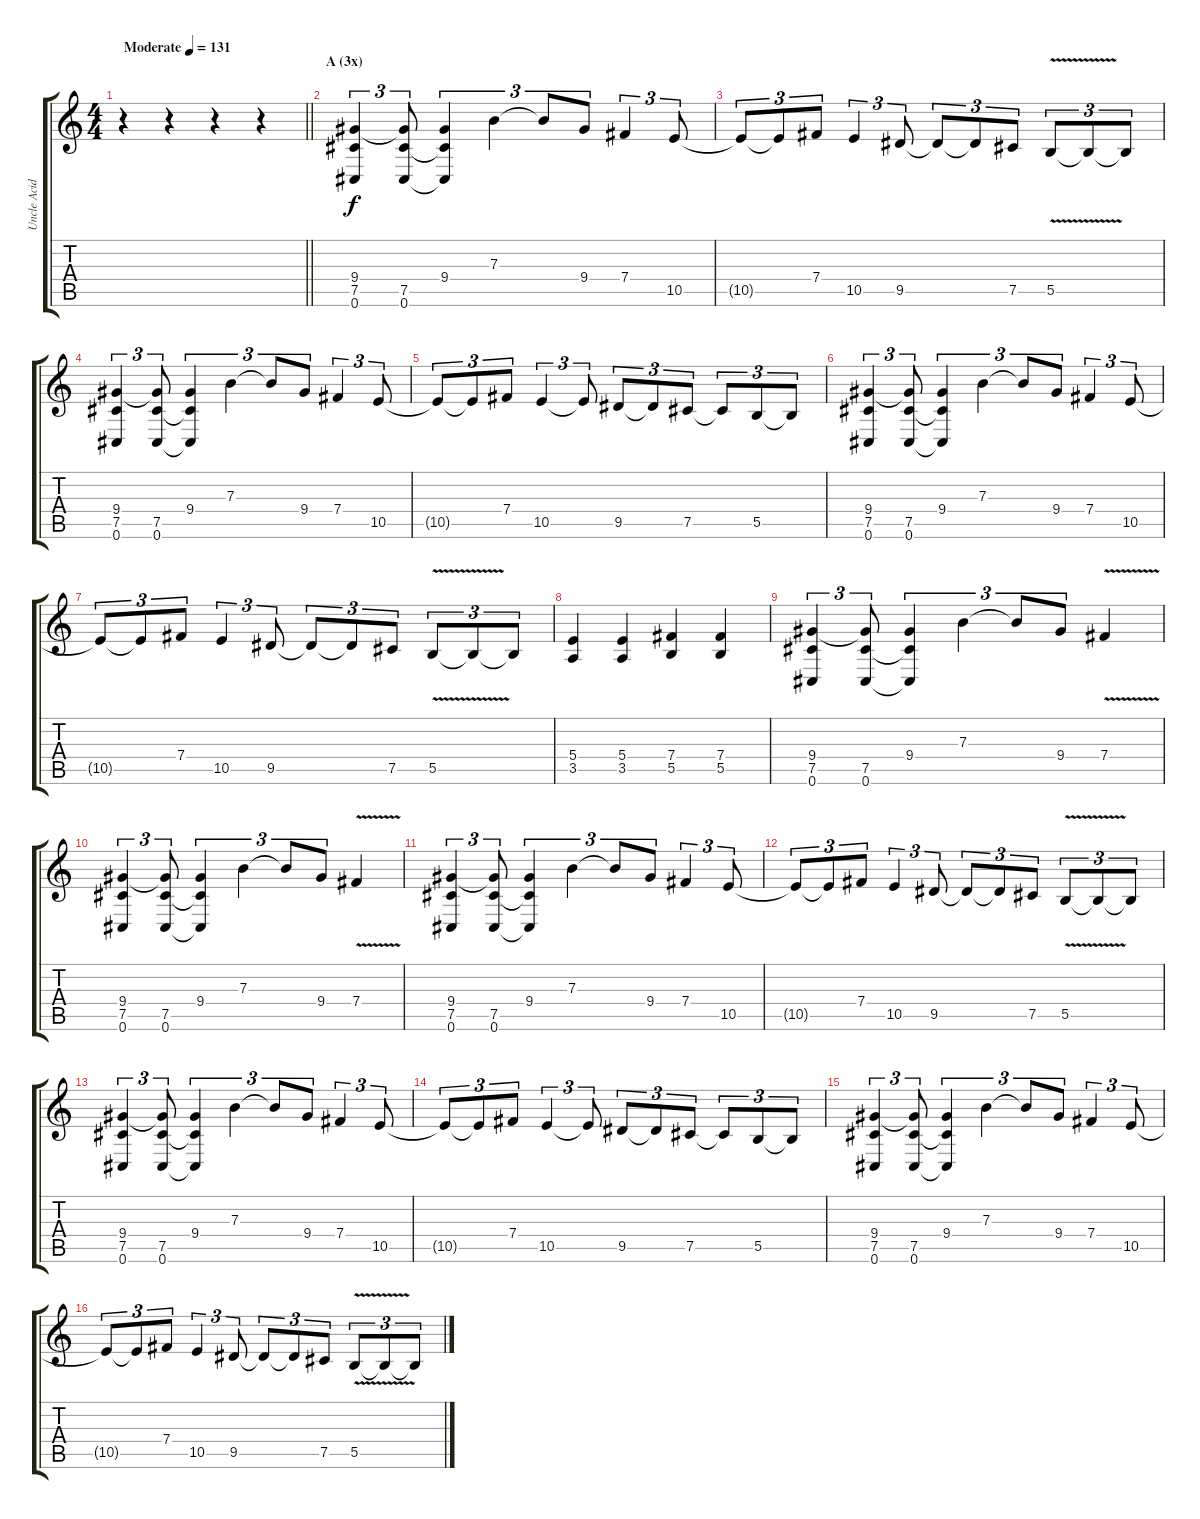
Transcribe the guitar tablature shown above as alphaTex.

\track ("Uncle Acid (rhythm guitar)" "Uncle Acid") {instrument overdrivenguitar}
\staff {score tabs}
\tuning (Db4 Ab3 E3 B2 Gb2 Db2) {hide}
\ts (4 4)
\tempo (131 "Moderate")
\clef g2
\barLineRight lightlight
\ks c
r.4{dy f instrument overdrivenguitar} r.4 r.4 r.4 |
\section ("" "A (3x)")
(9.4 7.5 0.6).4{tu (3 2)} (9.4{t} 7.5 0.6).8{tu (3 2)} (9.4 7.5{t} 0.6{t}).4{tu (3 2)} 7.3.4{tu (3 2)} 7.3{t}.8{tu (3 2)} 9.4.8{tu (3 2)} 7.4.4{tu (3 2)} 10.5.8{tu (3 2)} |
10.5{t}.8{tu (3 2)} 10.5{t}.8{tu (3 2)} 7.4.8{tu (3 2)} 10.5.4{tu (3 2)} 9.5.8{tu (3 2)} 9.5{t}.8{tu (3 2)} 9.5{t}.8{tu (3 2)} 7.5.8{tu (3 2)} 5.5{v}.8{tu (3 2)} 5.5{t}.8{tu (3 2)} 5.5{t}.8{tu (3 2)} |
(9.4 7.5 0.6).4{tu (3 2)} (9.4{t} 7.5 0.6).8{tu (3 2)} (9.4 7.5{t} 0.6{t}).4{tu (3 2)} 7.3.4{tu (3 2)} 7.3{t}.8{tu (3 2)} 9.4.8{tu (3 2)} 7.4.4{tu (3 2)} 10.5.8{tu (3 2)} |
10.5{t}.8{tu (3 2)} 10.5{t}.8{tu (3 2)} 7.4.8{tu (3 2)} 10.5.4{tu (3 2)} 10.5{t}.8{tu (3 2)} 9.5.8{tu (3 2)} 9.5{t}.8{tu (3 2)} 7.5.8{tu (3 2)} 7.5{t}.8{tu (3 2)} 5.5.8{tu (3 2)} 5.5{t}.8{tu (3 2)} |
(9.4 7.5 0.6).4{tu (3 2)} (9.4{t} 7.5 0.6).8{tu (3 2)} (9.4 7.5{t} 0.6{t}).4{tu (3 2)} 7.3.4{tu (3 2)} 7.3{t}.8{tu (3 2)} 9.4.8{tu (3 2)} 7.4.4{tu (3 2)} 10.5.8{tu (3 2)} |
10.5{t}.8{tu (3 2)} 10.5{t}.8{tu (3 2)} 7.4.8{tu (3 2)} 10.5.4{tu (3 2)} 9.5.8{tu (3 2)} 9.5{t}.8{tu (3 2)} 9.5{t}.8{tu (3 2)} 7.5.8{tu (3 2)} 5.5{v}.8{tu (3 2)} 5.5{t}.8{tu (3 2)} 5.5{t}.8{tu (3 2)} |
(5.4 3.5).4 (5.4 3.5).4 (7.4 5.5).4 (7.4 5.5).4 |
(9.4 7.5 0.6).4{tu (3 2)} (9.4{t} 7.5 0.6).8{tu (3 2)} (9.4 7.5{t} 0.6{t}).4{tu (3 2)} 7.3.4{tu (3 2)} 7.3{t}.8{tu (3 2)} 9.4.8{tu (3 2)} 7.4{v}.4 |
(9.4 7.5 0.6).4{tu (3 2)} (9.4{t} 7.5 0.6).8{tu (3 2)} (9.4 7.5{t} 0.6{t}).4{tu (3 2)} 7.3.4{tu (3 2)} 7.3{t}.8{tu (3 2)} 9.4.8{tu (3 2)} 7.4{v}.4 |
(9.4 7.5 0.6).4{tu (3 2)} (9.4{t} 7.5 0.6).8{tu (3 2)} (9.4 7.5{t} 0.6{t}).4{tu (3 2)} 7.3.4{tu (3 2)} 7.3{t}.8{tu (3 2)} 9.4.8{tu (3 2)} 7.4.4{tu (3 2)} 10.5.8{tu (3 2)} |
10.5{t}.8{tu (3 2)} 10.5{t}.8{tu (3 2)} 7.4.8{tu (3 2)} 10.5.4{tu (3 2)} 9.5.8{tu (3 2)} 9.5{t}.8{tu (3 2)} 9.5{t}.8{tu (3 2)} 7.5.8{tu (3 2)} 5.5{v}.8{tu (3 2)} 5.5{t}.8{tu (3 2)} 5.5{t}.8{tu (3 2)} |
(9.4 7.5 0.6).4{tu (3 2)} (9.4{t} 7.5 0.6).8{tu (3 2)} (9.4 7.5{t} 0.6{t}).4{tu (3 2)} 7.3.4{tu (3 2)} 7.3{t}.8{tu (3 2)} 9.4.8{tu (3 2)} 7.4.4{tu (3 2)} 10.5.8{tu (3 2)} |
10.5{t}.8{tu (3 2)} 10.5{t}.8{tu (3 2)} 7.4.8{tu (3 2)} 10.5.4{tu (3 2)} 10.5{t}.8{tu (3 2)} 9.5.8{tu (3 2)} 9.5{t}.8{tu (3 2)} 7.5.8{tu (3 2)} 7.5{t}.8{tu (3 2)} 5.5.8{tu (3 2)} 5.5{t}.8{tu (3 2)} |
(9.4 7.5 0.6).4{tu (3 2)} (9.4{t} 7.5 0.6).8{tu (3 2)} (9.4 7.5{t} 0.6{t}).4{tu (3 2)} 7.3.4{tu (3 2)} 7.3{t}.8{tu (3 2)} 9.4.8{tu (3 2)} 7.4.4{tu (3 2)} 10.5.8{tu (3 2)} |
10.5{t}.8{tu (3 2)} 10.5{t}.8{tu (3 2)} 7.4.8{tu (3 2)} 10.5.4{tu (3 2)} 9.5.8{tu (3 2)} 9.5{t}.8{tu (3 2)} 9.5{t}.8{tu (3 2)} 7.5.8{tu (3 2)} 5.5{v}.8{tu (3 2)} 5.5{t}.8{tu (3 2)} 5.5{t}.8{tu (3 2)}
